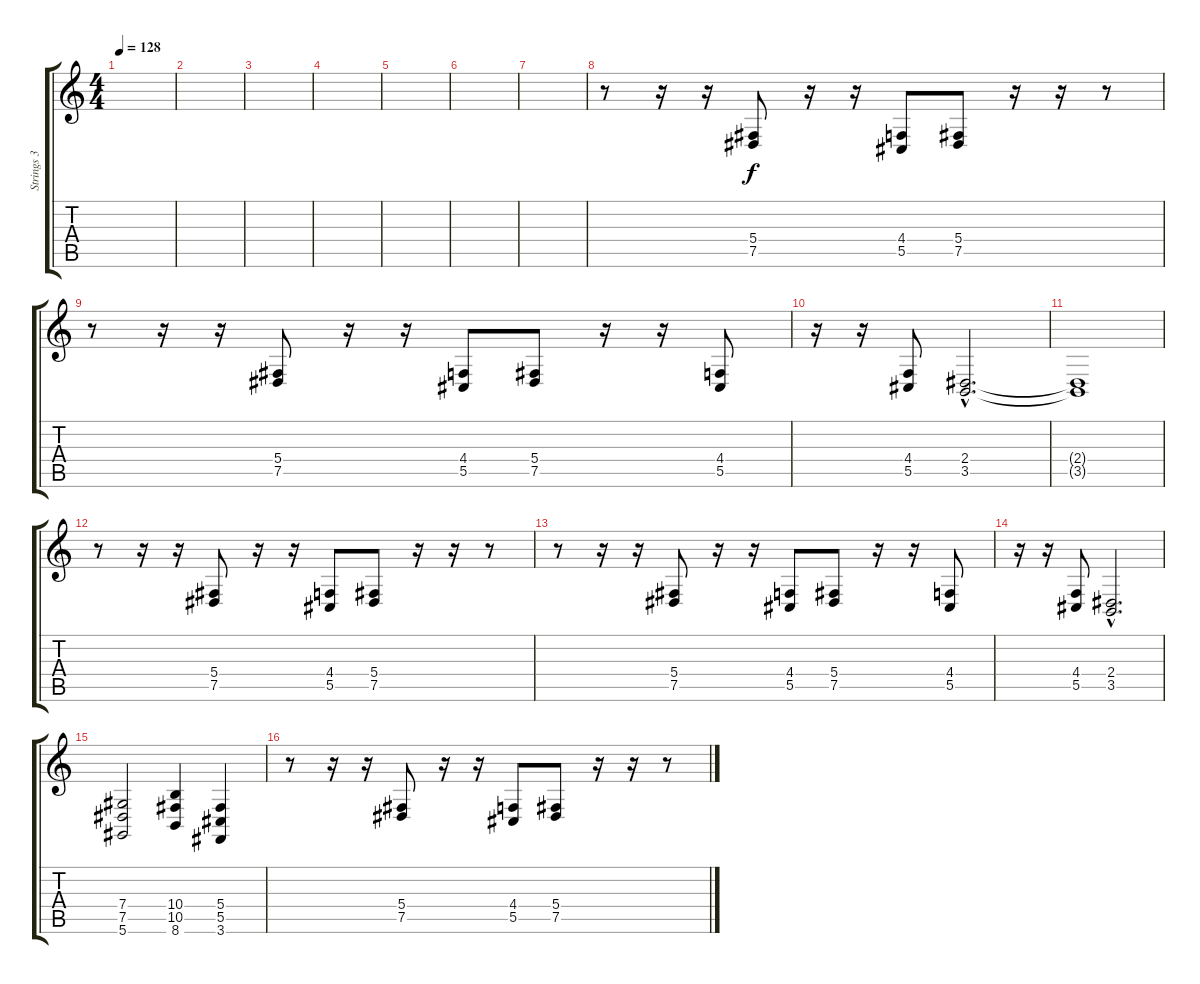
\track ("Strings 3" "Strings 3") {instrument stringensemble2}
\staff {score tabs}
\tuning (Eb4 Bb3 Gb3 Db3 Ab2 Eb2) {hide}
\ts (4 4)
\tempo 128
\clef g2
\ks c
|
|
|
|
|
|
|
\section ("" "")
r.8 r.16 r.16 (5.4 7.5).8 r.16 r.16 (4.4 5.5).8 (5.4 7.5).8 r.16 r.16 r.8 |
r.8 r.16 r.16 (5.4 7.5).8 r.16 r.16 (4.4 5.5).8 (5.4 7.5).8 r.16 r.16 (4.4 5.5).8 |
r.16 r.16 (4.4 5.5).8 (2.4{hac} 3.5{hac}).2{d} |
(2.4{t} 3.5{t}).1 |
r.8 r.16 r.16 (5.4 7.5).8 r.16 r.16 (4.4 5.5).8 (5.4 7.5).8 r.16 r.16 r.8 |
r.8 r.16 r.16 (5.4 7.5).8 r.16 r.16 (4.4 5.5).8 (5.4 7.5).8 r.16 r.16 (4.4 5.5).8 |
r.16 r.16 (4.4 5.5).8 (2.4{hac} 3.5{hac}).2{d} |
(7.4 7.5 5.6).2 (10.4 10.5 8.6).4 (5.4 5.5 3.6).4 |
r.8 r.16 r.16 (5.4 7.5).8 r.16 r.16 (4.4 5.5).8 (5.4 7.5).8 r.16 r.16 r.8
